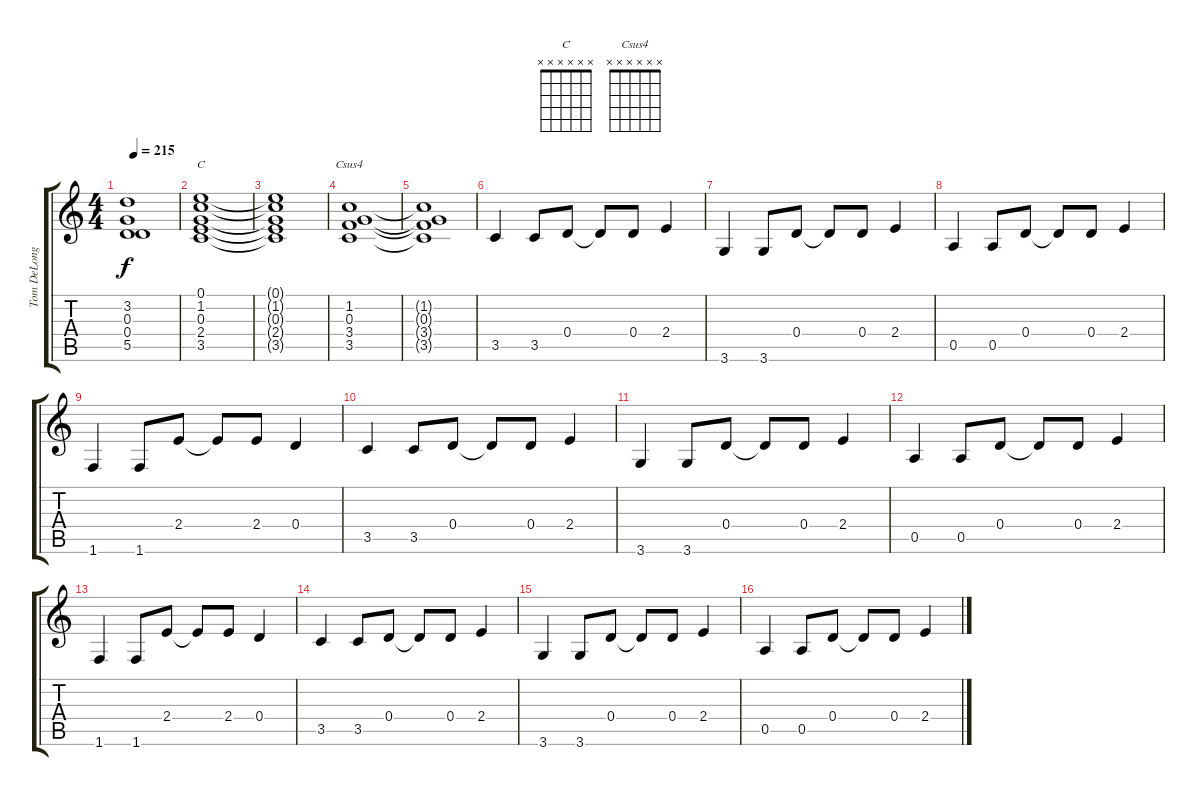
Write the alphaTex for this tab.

\track ("Tom DeLonge Distortion" "Tom DeLong") {instrument distortionguitar}
\staff {score tabs}
\tuning (E4 B3 G3 D3 A2 E2) {hide}
\chord ("C" x x x x x x)
\chord ("Csus4" x x x x x x)
\ts (4 4)
\tempo 215
\clef g2
\ks c
(3.2{t} 0.3{t} 0.4{t} 5.5{t}).1{dy f} |
(0.1 1.2 0.3 2.4 3.5).1{ch "C"} |
(0.1{t} 1.2{t} 0.3{t} 2.4{t} 3.5{t}).1 |
(1.2 0.3 3.4 3.5).1{ch "Csus4"} |
(1.2{t} 0.3{t} 3.4{t} 3.5{t}).1 |
3.5.4 3.5.8 0.4.8 0.4{t}.8 0.4.8 2.4.4 |
3.6.4 3.6.8 0.4.8 0.4{t}.8 0.4.8 2.4.4 |
0.5.4 0.5.8 0.4.8 0.4{t}.8 0.4.8 2.4.4 |
1.6.4 1.6.8 2.4.8 2.4{t}.8 2.4.8 0.4.4 |
3.5.4 3.5.8 0.4.8 0.4{t}.8 0.4.8 2.4.4 |
3.6.4 3.6.8 0.4.8 0.4{t}.8 0.4.8 2.4.4 |
0.5.4 0.5.8 0.4.8 0.4{t}.8 0.4.8 2.4.4 |
1.6.4 1.6.8 2.4.8 2.4{t}.8 2.4.8 0.4.4 |
3.5.4 3.5.8 0.4.8 0.4{t}.8 0.4.8 2.4.4 |
3.6.4 3.6.8 0.4.8 0.4{t}.8 0.4.8 2.4.4 |
0.5.4 0.5.8 0.4.8 0.4{t}.8 0.4.8 2.4.4
